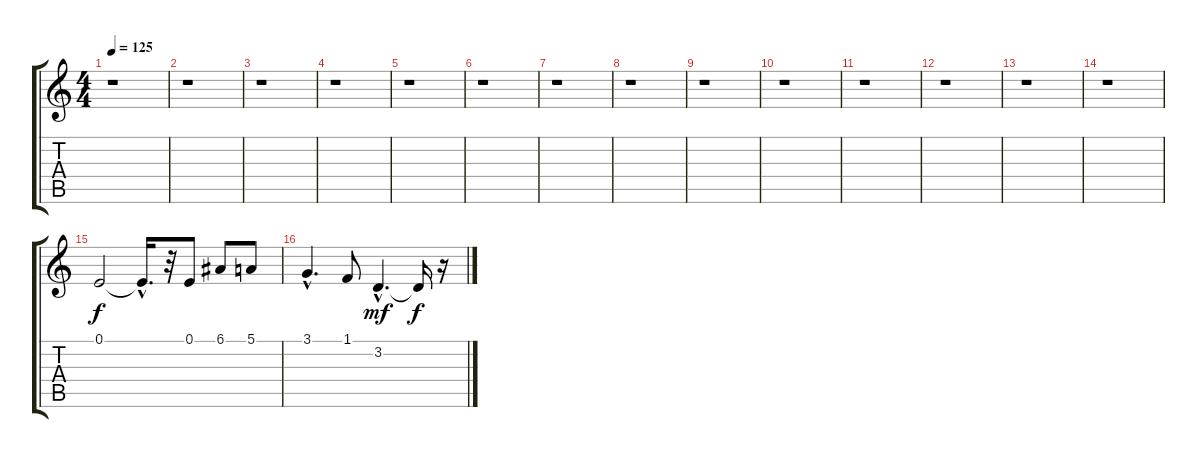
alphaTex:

\track "" {instrument choiraahs}
\staff {score tabs}
\tuning (E4 B3 G3 D3 A2 E2) {hide}
\ts (4 4)
\tempo 125
\clef g2
\ks c
r.1{dy f} |
r.1 |
r.1 |
r.1 |
r.1 |
r.1 |
r.1 |
r.1 |
r.1 |
r.1 |
r.1 |
r.1 |
r.1 |
r.1 |
0.1.2{balance 9} 0.1{hac t}.16{d} r.32 0.1.8 6.1.8 5.1.8 |
3.1{hac}.4{d} 1.1.8 3.2{hac}.4{d dy mf} 3.2{t}.16{dy f} r.16
